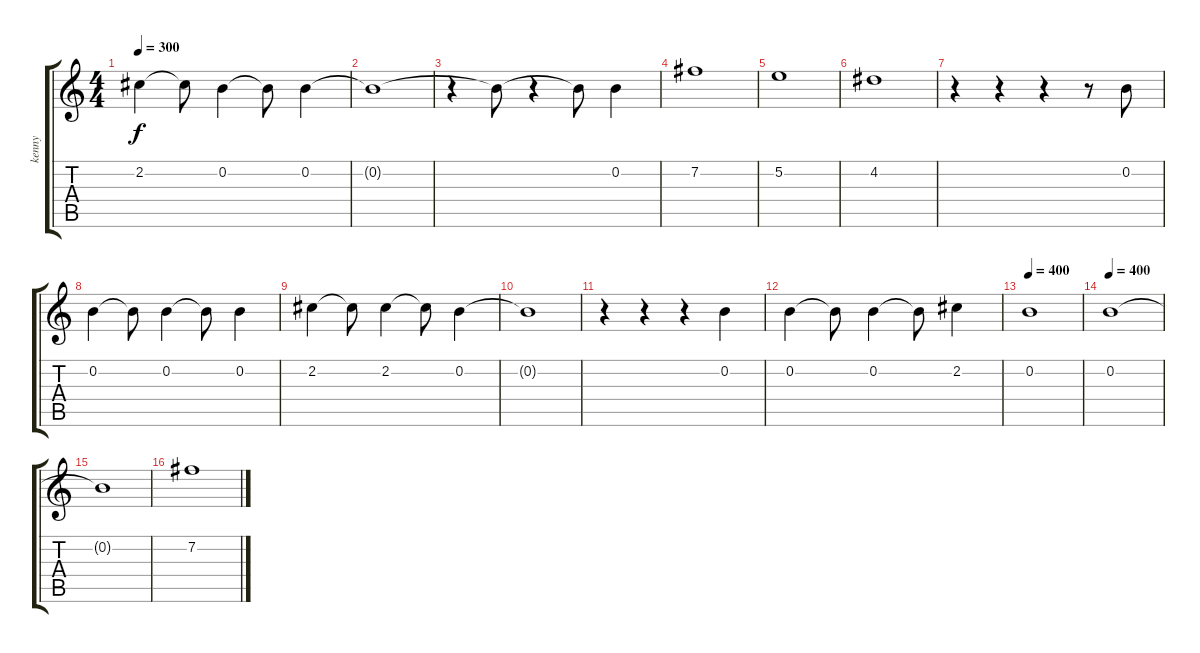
\track ("kenny" "kenny") {instrument electricguitarjazz}
\staff {score tabs}
\tuning (E4 B3 G3 D3 A2 E2) {hide}
\ts (4 4)
\tempo 300
\clef g2
\ks c
2.2.4{dy f} 2.2{t}.8 0.2.4 0.2{t}.8 0.2.4 |
0.2{t}.1 |
r.4 0.2{t}.8 r.4 0.2{t}.8 0.2.4 |
7.2.1 |
5.2.1 |
4.2.1 |
r.4 r.4 r.4 r.8 0.2.8 |
0.2.4 0.2{t}.8 0.2.4 0.2{t}.8 0.2.4 |
2.2.4 2.2{t}.8 2.2.4 2.2{t}.8 0.2.4 |
0.2{t}.1 |
r.4 r.4 r.4 0.2.4 |
0.2.4 0.2{t}.8 0.2.4 0.2{t}.8 2.2.4 |
\tempo 400
0.2.1 |
\tempo 400
0.2.1 |
0.2{t}.1 |
7.2.1
